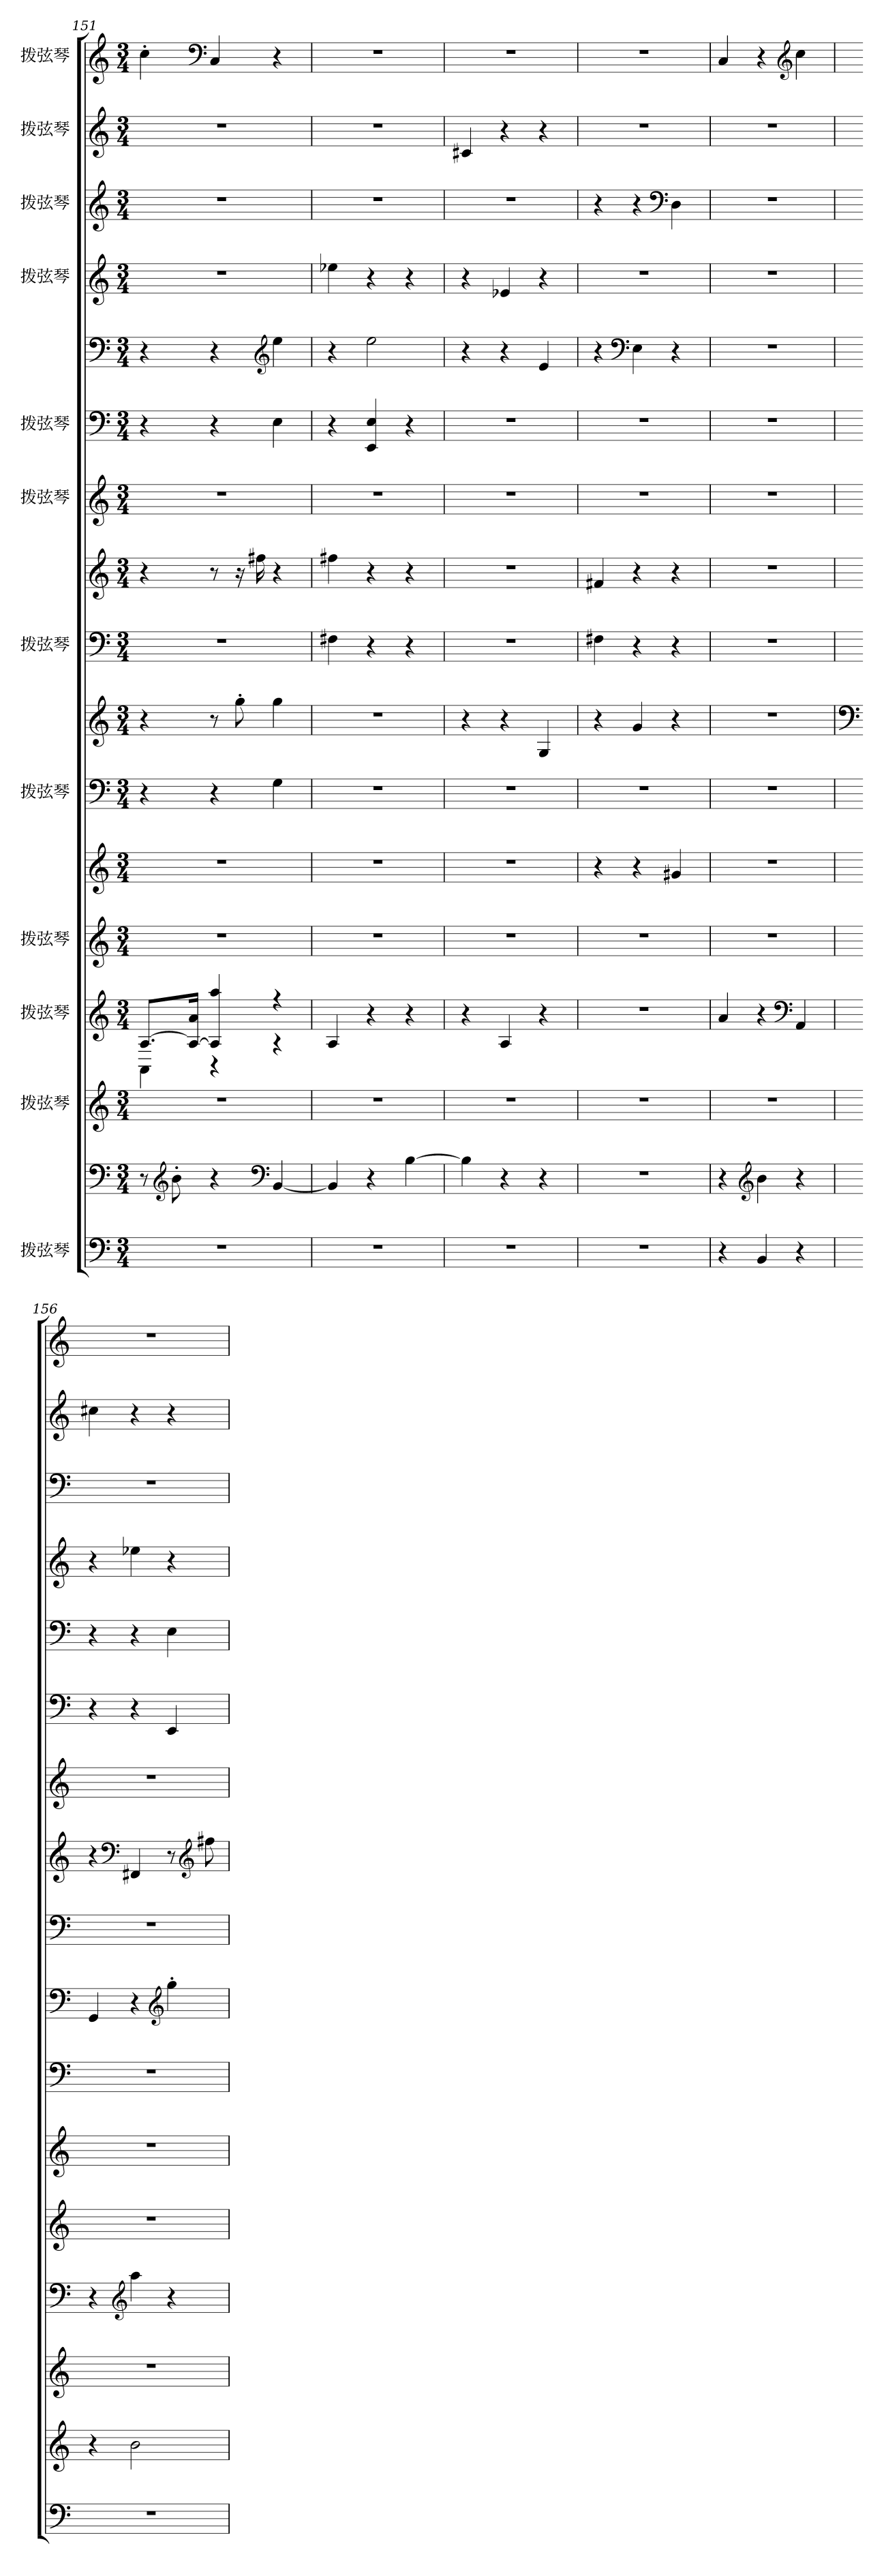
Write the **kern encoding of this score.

**kern	**kern	**kern	**kern	**kern	**kern	**kern	**kern	**kern	**kern	**kern	**kern	**kern	**kern	**kern	**kern	**kern
*part12	*part12	*part11	*part10	*part9	*part9	*part8	*part8	*part7	*part7	*part6	*part5	*part5	*part4	*part3	*part2	*part1
*staff17	*staff16	*staff15	*staff14	*staff13	*staff12	*staff11	*staff10	*staff9	*staff8	*staff7	*staff6	*staff5	*staff4	*staff3	*staff2	*staff1
*I"拨弦琴	*	*I"拨弦琴	*I"拨弦琴	*I"拨弦琴	*	*I"拨弦琴	*	*I"拨弦琴	*	*I"拨弦琴	*I"拨弦琴	*	*I"拨弦琴	*I"拨弦琴	*I"拨弦琴	*I"拨弦琴
*clefF4	*clefF4	*clefG2	*clefG2	*clefG2	*clefG2	*clefF4	*clefG2	*clefF4	*clefG2	*clefG2	*clefF4	*clefF4	*clefG2	*clefG2	*clefG2	*clefG2
*k[]	*k[]	*k[]	*k[]	*k[]	*k[]	*k[]	*k[]	*k[]	*k[]	*k[]	*k[]	*k[]	*k[]	*k[]	*k[]	*k[]
*M3/4	*M3/4	*M3/4	*M3/4	*M3/4	*M3/4	*M3/4	*M3/4	*M3/4	*M3/4	*M3/4	*M3/4	*M3/4	*M3/4	*M3/4	*M3/4	*M3/4
=151	=151	=151	=151	=151	=151	=151	=151	=151	=151	=151	=151	=151	=151	=151	=151	=151
*	*	*	*^	*	*	*	*	*	*	*	*	*	*	*	*	*
2.r	8r	2.r	[8.A/L	4AA\	2.r	2.r	4r	4r	2.r	4r	2.r	4r	4r	2.r	2.r	2.r	4cc'\
*	*clefG2	*	*	*	*	*	*	*	*	*	*	*	*	*	*	*	*
.	8b'\	.	.	.	.	.	.	.	.	.	.	.	.	.	.	.	.
.	.	.	16A/_ 16a/Jk	.	.	.	.	.	.	.	.	.	.	.	.	.	.
*	*	*	*	*	*	*	*	*	*	*	*	*	*	*	*	*	*clefF4
.	4r	.	4A/] 4aa/	4r	.	.	4r	8r	.	8r	.	4r	4r	.	.	.	4C/
.	.	.	.	.	.	.	.	8gg'\	.	16r	.	.	.	.	.	.	.
.	.	.	.	.	.	.	.	.	.	16ff#X\	.	.	.	.	.	.	.
*	*clefF4	*	*	*	*	*	*	*	*	*	*	*	*clefG2	*	*	*	*
.	[4BB/	.	4r	4r	.	.	4G\	4gg\	.	4r	.	4E\	4ee\	.	.	.	4r
*	*	*	*v	*v	*	*	*	*	*	*	*	*	*	*	*	*	*
!!LO:PB:g=z
=152	=152	=152	=152	=152	=152	=152	=152	=152	=152	=152	=152	=152	=152	=152	=152	=152
2.r	4BB/]	2.r	4A/	2.r	2.r	2.r	2.r	4F#X\	4ff#X\	2.r	4r	4r	4ee-X\	2.r	2.r	2.r
.	4r	.	4r	.	.	.	.	4r	4r	.	4EE/ 4E/	2ee\	4r	.	.	.
.	[4B\	.	4r	.	.	.	.	4r	4r	.	4r	.	4r	.	.	.
=153	=153	=153	=153	=153	=153	=153	=153	=153	=153	=153	=153	=153	=153	=153	=153	=153
2.r	4B\]	2.r	4r	2.r	2.r	2.r	4r	2.r	2.r	2.r	2.r	4r	4r	2.r	4c#X/	2.r
.	4r	.	4A/	.	.	.	4r	.	.	.	.	4r	4e-X/	.	4r	.
.	4r	.	4r	.	.	.	4G/	.	.	.	.	4e/	4r	.	4r	.
=154	=154	=154	=154	=154	=154	=154	=154	=154	=154	=154	=154	=154	=154	=154	=154	=154
2.r	2.r	2.r	2.r	2.r	4r	2.r	4r	4F#X\	4f#X/	2.r	2.r	4r	2.r	4r	2.r	2.r
*	*	*	*	*	*	*	*	*	*	*	*	*clefF4	*	*	*	*
.	.	.	.	.	4r	.	4g/	4r	4r	.	.	4E\	.	4r	.	.
*	*	*	*	*	*	*	*	*	*	*	*	*	*	*clefF4	*	*
.	.	.	.	.	4g#X/	.	4r	4r	4r	.	.	4r	.	4D\	.	.
=155	=155	=155	=155	=155	=155	=155	=155	=155	=155	=155	=155	=155	=155	=155	=155	=155
4r	4r	2.r	4a/	2.r	2.r	2.r	2.r	2.r	2.r	2.r	2.r	2.r	2.r	2.r	2.r	4C/
*	*clefG2	*	*	*	*	*	*	*	*	*	*	*	*	*	*	*
4BB/	4b\	.	4r	.	.	.	.	.	.	.	.	.	.	.	.	4r
*	*	*	*clefF4	*	*	*	*	*	*	*	*	*	*	*	*	*clefG2
4r	4r	.	4AA/	.	.	.	.	.	.	.	.	.	.	.	.	4cc\
=156	=156	=156	=156	=156	=156	=156	=156	=156	=156	=156	=156	=156	=156	=156	=156	=156
*	*	*	*	*	*	*	*clefF4	*	*	*	*	*	*	*	*	*
2.r	4r	2.r	4r	2.r	2.r	2.r	4GG/	2.r	4r	2.r	4r	4r	4r	2.r	4cc#X\	2.r
*	*	*	*clefG2	*	*	*	*	*	*clefF4	*	*	*	*	*	*	*
.	2b\	.	4aa\	.	.	.	4r	.	4FF#X/	.	4r	4r	4ee-X\	.	4r	.
*	*	*	*	*	*	*	*clefG2	*	*	*	*	*	*	*	*	*
.	.	.	4r	.	.	.	4gg'\	.	8r	.	4EE/	4E\	4r	.	4r	.
*	*	*	*	*	*	*	*	*	*clefG2	*	*	*	*	*	*	*
.	.	.	.	.	.	.	.	.	8ff#X\	.	.	.	.	.	.	.
=	=	=	=	=	=	=	=	=	=	=	=	=	=	=	=	=
*-	*-	*-	*-	*-	*-	*-	*-	*-	*-	*-	*-	*-	*-	*-	*-	*-
